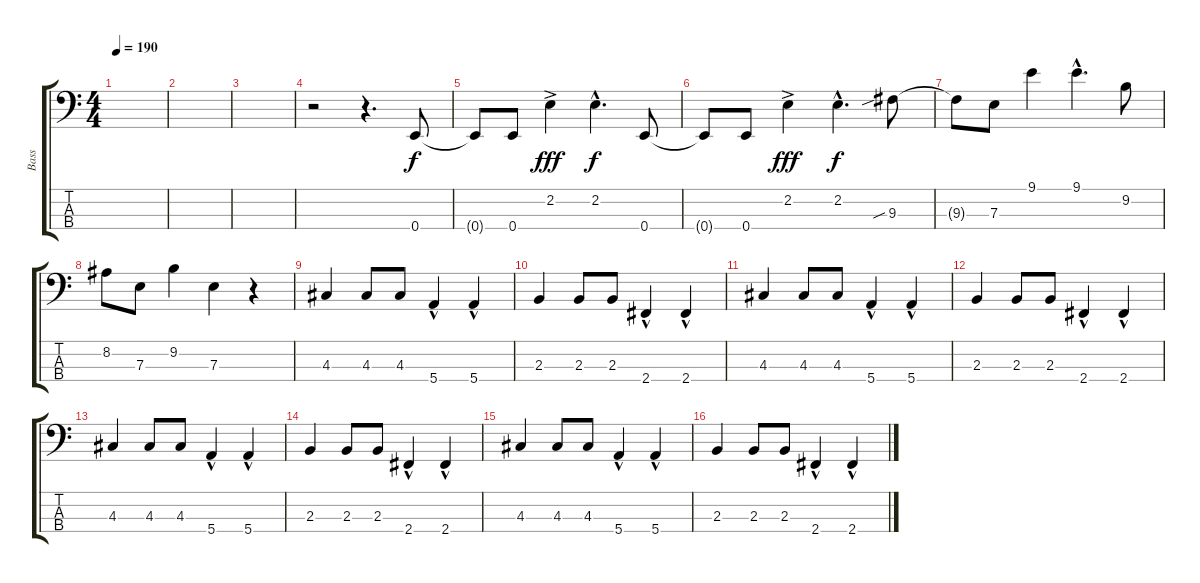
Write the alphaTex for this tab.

\track ("Bass" "Bass") {instrument electricbasspick}
\staff {score tabs}
\tuning (G2 D2 A1 E1) {hide}
\ts (4 4)
\tempo 190
\clef f4
\ks c
|
|
|
r.2 r.4{d} 0.4.8 |
0.4{t}.8 0.4.8 2.2{ac}.4{dy fff} 2.2{hac}.4{d dy f} 0.4.8 |
0.4{t}.8 0.4.8 2.2{ac}.4{dy fff} 2.2{hac}.4{d dy f} 9.3{sib}.8 |
9.3{t}.8 7.3.8 9.1.4 9.1{hac}.4{d} 9.2.8 |
8.2.8 7.3.8 9.2.4 7.3.4 r.4 |
4.3.4 4.3.8 4.3.8 5.4{hac}.4 5.4{hac}.4 |
2.3.4 2.3.8 2.3.8 2.4{hac}.4 2.4{hac}.4 |
4.3.4 4.3.8 4.3.8 5.4{hac}.4 5.4{hac}.4 |
2.3.4 2.3.8 2.3.8 2.4{hac}.4 2.4{hac}.4 |
4.3.4 4.3.8 4.3.8 5.4{hac}.4 5.4{hac}.4 |
2.3.4 2.3.8 2.3.8 2.4{hac}.4 2.4{hac}.4 |
4.3.4 4.3.8 4.3.8 5.4{hac}.4 5.4{hac}.4 |
2.3.4 2.3.8 2.3.8 2.4{hac}.4 2.4{hac}.4
